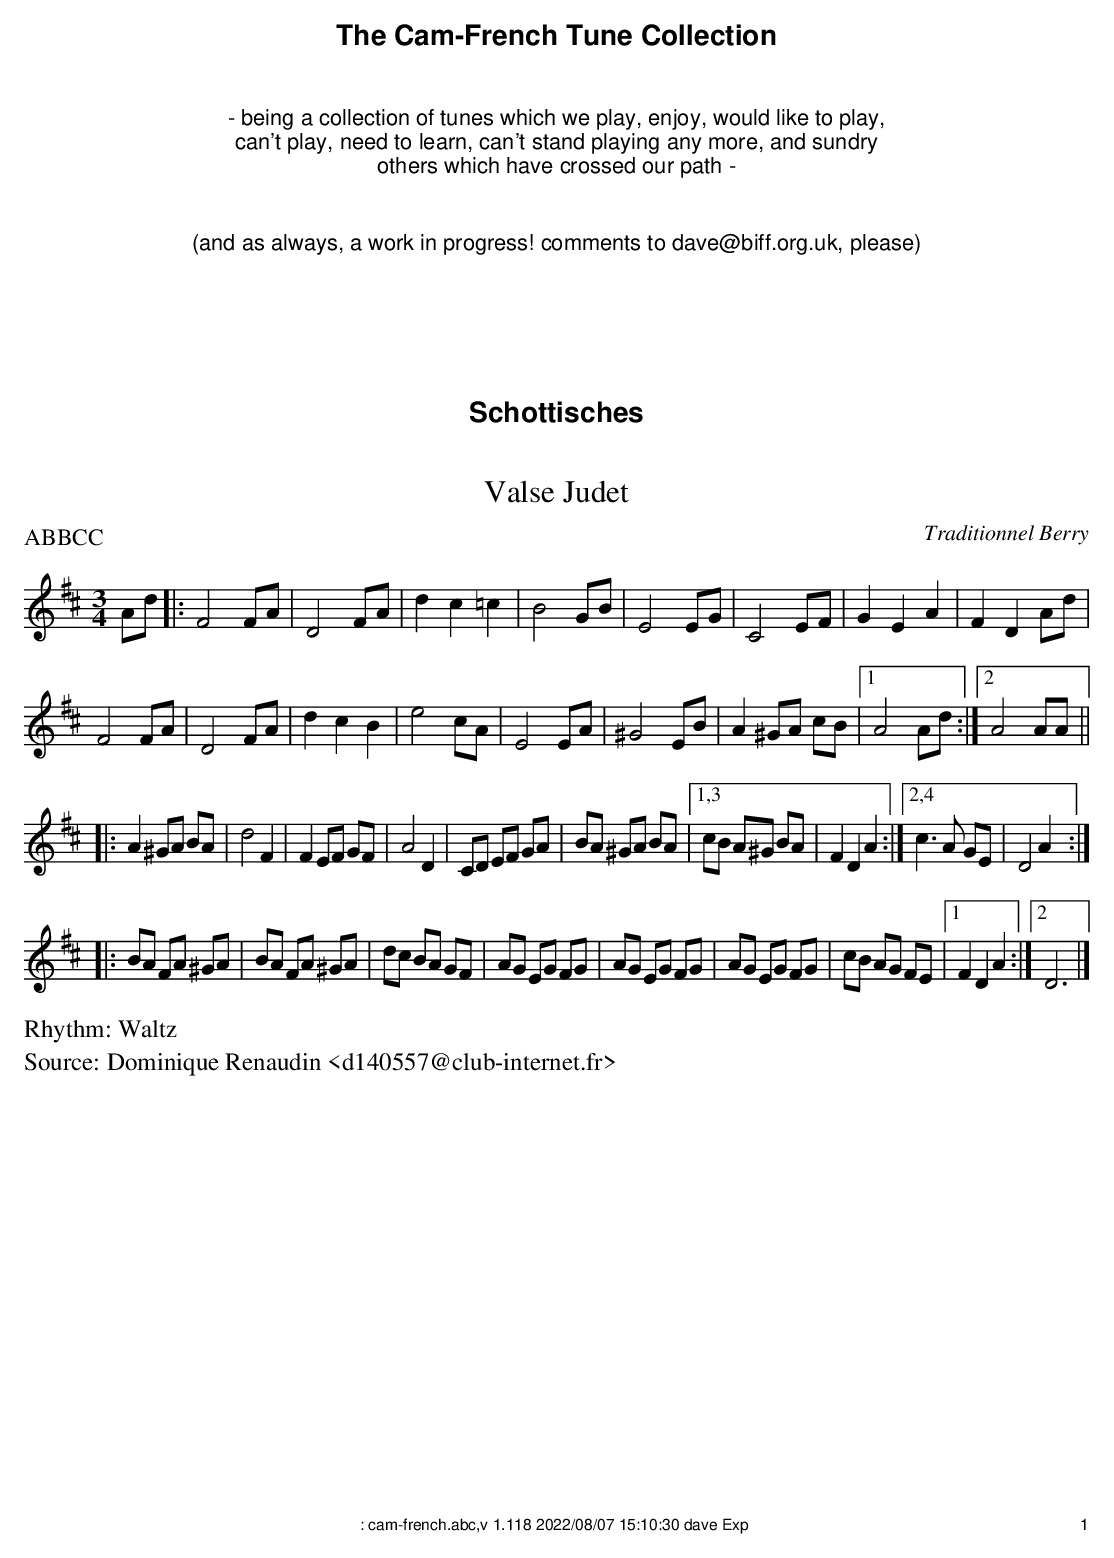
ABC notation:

X:1
T:Valse Judet
C:Traditionnel Berry
M:3/4
L:1/4
P:ABBCC
K:D
A/d/  \
|: F2 F/A/ | D2 F/A/ | d c =c| B2 G/B/ \
|  E2 E/G/ | C2 E/F/ | G E A |  F D A/d/ |
   F2 F/A/ | D2 F/A/ | d c B |  e2 c/A/ \
|  E2 E/A/ | ^G2 E/B/ | A ^G/A/ c/B/ |1 A2 A/d/ :|2 A2 A/A/ ||
|: A ^G/A/ B/A/ | d2 F |  F E/F/ G/F/ | A2 D \
|  C/D/ E/F/ G/A/ | B/A/ ^G/A/ B/A/ \
|1,3 c/B/ A/^G/ B/A/ | F D A \
:|2,4 c3/2 A/ G/E/ | D2 A :|
|: B/A/ F/A/ ^G/A/ | B/A/ F/A/ ^G/A/ | d/c/ B/A/ G/F/ | A/G/ E/G/ F/G/ \
|  A/G/ E/G/ F/G/ | A/G/ E/G/ F/G/ | c/B/ A/G/ F/E/ |1 F D A :|2 D3 |]
